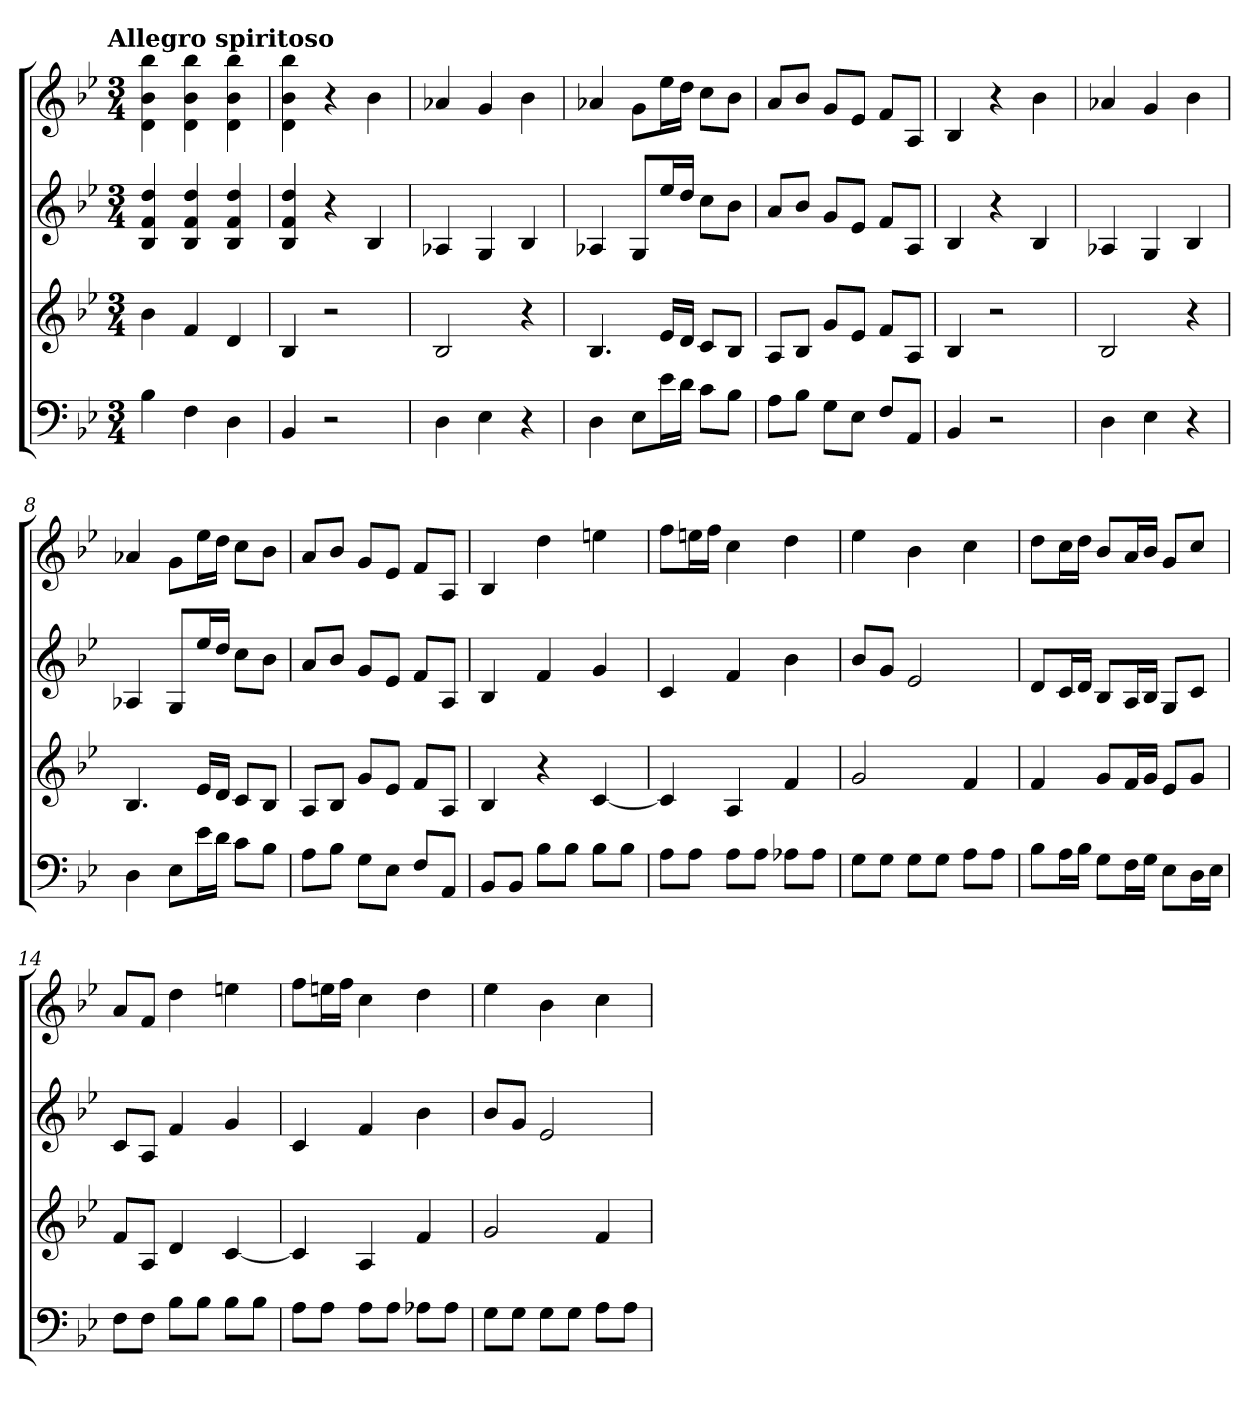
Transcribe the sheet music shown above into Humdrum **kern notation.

**kern	**kern	**kern	**kern
*part4	*part3	*part2	*part1
*staff4	*staff3	*staff2	*staff1
*k[b-e-]	*k[b-e-]	*k[b-e-]	*k[b-e-]
*B-:	*B-:	*B-:	*B-:
!!LO:TX:omd:t=Allegro spiritoso
*M3/4	*M3/4	*M3/4	*M3/4
*MM132	*MM132	*MM132	*MM132
=	=	=	=
4B-	4b-	4B- 4f 4dd	4d 4b- 4bb-
4F	4f	4B- 4f 4dd	4d 4b- 4bb-
4D	4d	4B- 4f 4dd	4d 4b- 4bb-
=2	=2	=2	=2
4BB-	4B-	4B- 4f 4dd	4d 4b- 4bb-
2r	2r	4r	4r
.	.	4B-	4b-
=3	=3	=3	=3
4D	2B-	4A-X	4a-X
4E-	.	4G	4g
4r	4r	4B-	4b-
=4	=4	=4	=4
4D	4.B-	4A-X	4a-X
8E-L	.	8GL	8gL
16e-L	16e-LL	16ee-L	16ee-L
16dJJ	16dJJ	16ddJJ	16ddJJ
8cL	8cL	8ccL	8ccL
8B-J	8B-J	8b-J	8b-J
=5	=5	=5	=5
8AL	8AL	8aL	8aL
8B-J	8B-J	8b-J	8b-J
8GL	8gL	8gL	8gL
8E-J	8e-J	8e-J	8e-J
8FL	8fL	8fL	8fL
8AAJ	8AJ	8AJ	8AJ
=6	=6	=6	=6
4BB-	4B-	4B-	4B-
2r	2r	4r	4r
.	.	4B-	4b-
=7	=7	=7	=7
4D	2B-	4A-X	4a-X
4E-	.	4G	4g
4r	4r	4B-	4b-
=8	=8	=8	=8
4D	4.B-	4A-X	4a-X
8E-L	.	8GL	8gL
16e-L	16e-LL	16ee-L	16ee-L
16dJJ	16dJJ	16ddJJ	16ddJJ
8cL	8cL	8ccL	8ccL
8B-J	8B-J	8b-J	8b-J
=9	=9	=9	=9
8AL	8AL	8aL	8aL
8B-J	8B-J	8b-J	8b-J
8GL	8gL	8gL	8gL
8E-J	8e-J	8e-J	8e-J
8FL	8fL	8fL	8fL
8AAJ	8AJ	8AJ	8AJ
=10	=10	=10	=10
8BB-L	4B-	4B-	4B-
8BB-J	.	.	.
8B-L	4r	4f	4dd
8B-J	.	.	.
8B-L	[4c	4g	4een
8B-J	.	.	.
=11	=11	=11	=11
8AL	4c]	4c	8ffL
8AJ	.	.	16eenL
.	.	.	16ffJJ
8AL	4A	4f	4cc
8AJ	.	.	.
8A-XL	4f	4b-	4dd
8A-J	.	.	.
=12	=12	=12	=12
8GL	2g	8b-L	4ee-
8GJ	.	8gJ	.
8GL	.	2e-	4b-
8GJ	.	.	.
8AL	4f	.	4cc
8AJ	.	.	.
=13	=13	=13	=13
8B-L	4f	8dL	8ddL
16AL	.	16cL	16ccL
16B-JJ	.	16dJJ	16ddJJ
8GL	8gL	8B-L	8b-L
16FL	16fL	16AL	16aL
16GJJ	16gJJ	16B-JJ	16b-JJ
8E-L	8e-L	8GL	8gL
16DL	8gJ	8cJ	8ccJ
16E-JJ	.	.	.
=14	=14	=14	=14
8FL	8fL	8cL	8aL
8FJ	8AJ	8AJ	8fJ
8B-L	4d	4f	4dd
8B-J	.	.	.
8B-L	[4c	4g	4een
8B-J	.	.	.
=15	=15	=15	=15
8AL	4c]	4c	8ffL
8AJ	.	.	16eenL
.	.	.	16ffJJ
8AL	4A	4f	4cc
8AJ	.	.	.
8A-XL	4f	4b-	4dd
8A-J	.	.	.
=16	=16	=16	=16
8GL	2g	8b-L	4ee-
8GJ	.	8gJ	.
8GL	.	2e-	4b-
8GJ	.	.	.
8AL	4f	.	4cc
8AJ	.	.	.
=	=	=	=
*-	*-	*-	*-
